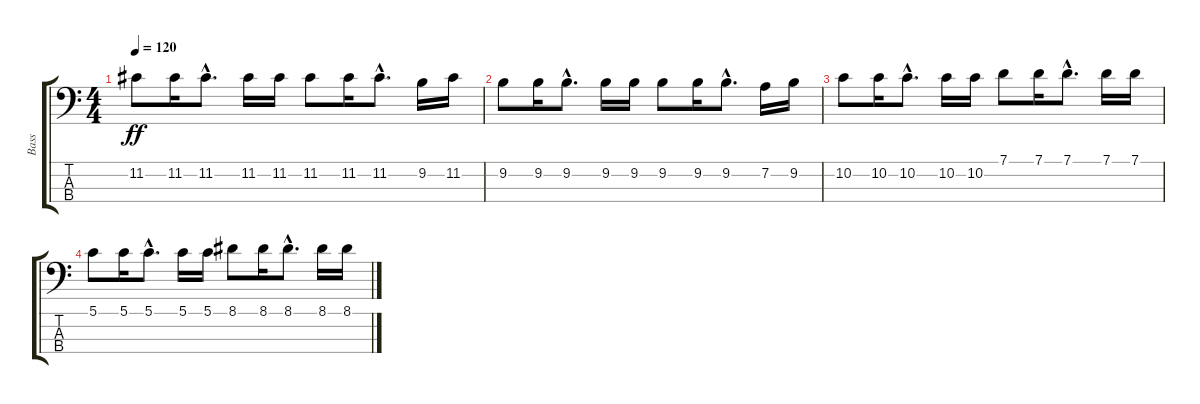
\track ("Bass" "Bass") {instrument electricbassfinger}
\staff {score tabs}
\tuning (G2 D2 A1 E1) {hide}
\ts (4 4)
\tempo 120
\clef f4
\ks c
11.2.8{dy ff} 11.2.16 11.2{hac}.8{d} 11.2.16 11.2.16 11.2.8 11.2.16 11.2{hac}.8{d} 9.2.16 11.2.16 |
9.2.8 9.2.16 9.2{hac}.8{d} 9.2.16 9.2.16 9.2.8 9.2.16 9.2{hac}.8{d} 7.2.16 9.2.16 |
10.2.8 10.2.16 10.2{hac}.8{d} 10.2.16 10.2.16 7.1.8 7.1.16 7.1{hac}.8{d} 7.1.16 7.1.16 |
5.1.8 5.1.16 5.1{hac}.8{d} 5.1.16 5.1.16 8.1.8 8.1.16 8.1{hac}.8{d} 8.1.16 8.1.16
